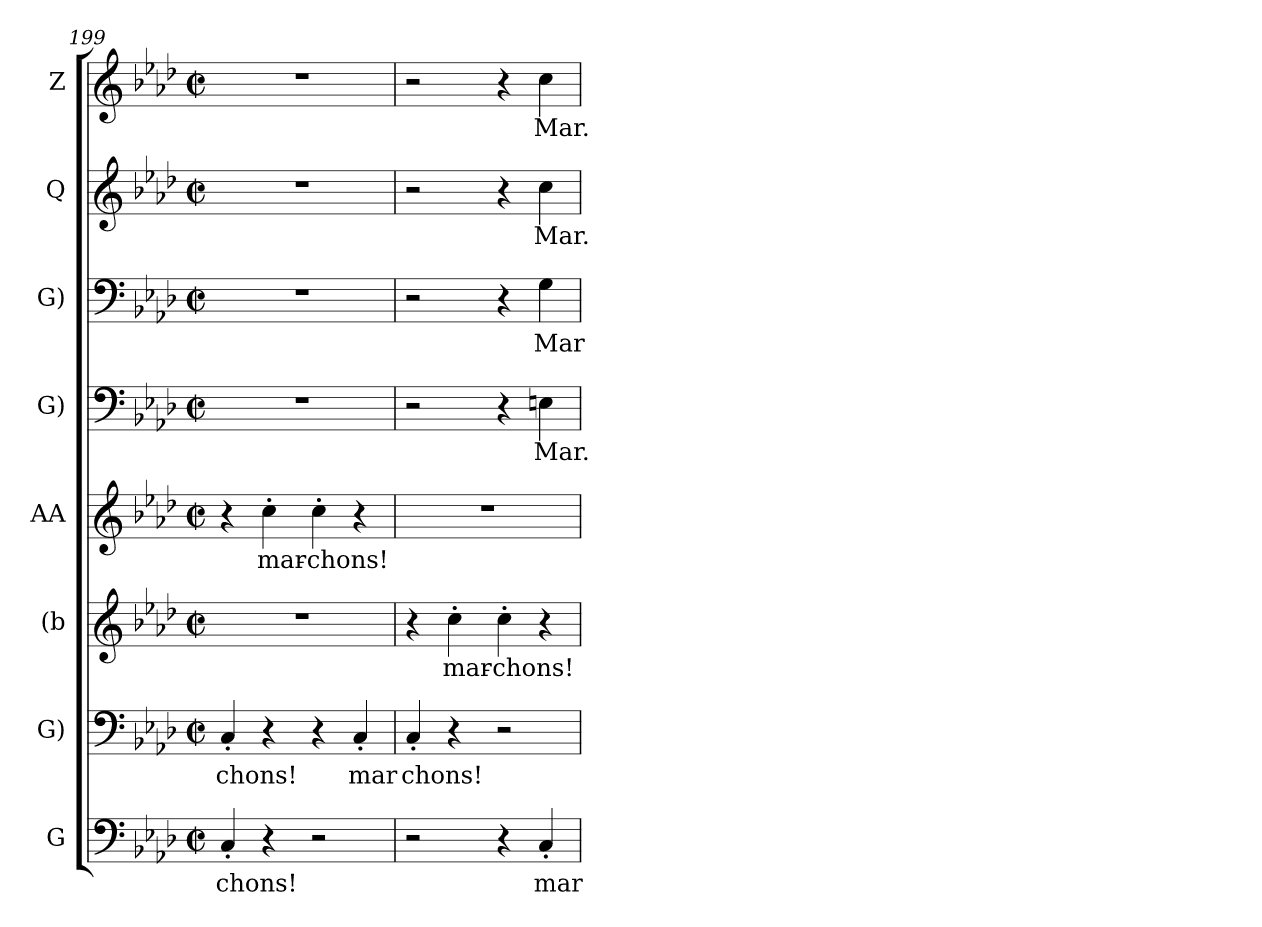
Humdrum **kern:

**kern	**text	**kern	**text	**kern	**text	**kern	**text	**kern	**text	**kern	**text	**kern	**text	**kern	**text
*part8	*part8	*part7	*part7	*part6	*part6	*part5	*part5	*part4	*part4	*part3	*part3	*part2	*part2	*part1	*part1
*staff8	*staff8	*staff7	*staff7	*staff6	*staff6	*staff5	*staff5	*staff4	*staff4	*staff3	*staff3	*staff2	*staff2	*staff1	*staff1
*I"G	*	*I"G)	*	*I"(b	*	*I"AA	*	*I"G)	*	*I"G)	*	*I"Q	*	*I"Z	*
!!LO:PB:g=z
*clefF4	*	*clefF4	*	*clefG2	*	*clefG2	*	*clefF4	*	*clefF4	*	*clefG2	*	*clefG2	*
*k[b-e-a-d-]	*	*k[b-e-a-d-]	*	*k[b-e-a-d-]	*	*k[b-e-a-d-]	*	*k[b-e-a-d-]	*	*k[b-e-a-d-]	*	*k[b-e-a-d-]	*	*k[b-e-a-d-]	*
*M2/2	*	*M2/2	*	*M2/2	*	*M2/2	*	*M2/2	*	*M2/2	*	*M2/2	*	*M2/2	*
*met(c|)	*	*met(c|)	*	*met(c|)	*	*met(c|)	*	*met(c|)	*	*met(c|)	*	*met(c|)	*	*met(c|)	*
=199	=199	=199	=199	=199	=199	=199	=199	=199	=199	=199	=199	=199	=199	=199	=199
4C'<i/	chons!	4C'<i/	chons!	1r	.	4r	.	1r	.	1r	.	1r	.	1r	.
4r	.	4r	.	.	.	4cc'>i\	mar-	.	.	.	.	.	.	.	.
2r	.	4r	.	.	.	4cc'>i\	chons!	.	.	.	.	.	.	.	.
.	.	4C'<i/	mar	.	.	4r	.	.	.	.	.	.	.	.	.
=200	=200	=200	=200	=200	=200	=200	=200	=200	=200	=200	=200	=200	=200	=200	=200
2r	.	4C'<i/	chons!	4r	.	1r	.	2r	.	2r	.	2r	.	2r	.
.	.	4r	.	4cc'>i\	mar-	.	.	.	.	.	.	.	.	.	.
4r	.	2r	.	4cc'>i\	chons!	.	.	4r	.	4r	.	4r	.	4r	.
4C'<i/	mar	.	.	4r	.	.	.	4Eni\	Mar.	4Gi\	Mar	4cci\	Mar.	4cci\	Mar.
=	=	=	=	=	=	=	=	=	=	=	=	=	=	=	=
*-	*-	*-	*-	*-	*-	*-	*-	*-	*-	*-	*-	*-	*-	*-	*-
